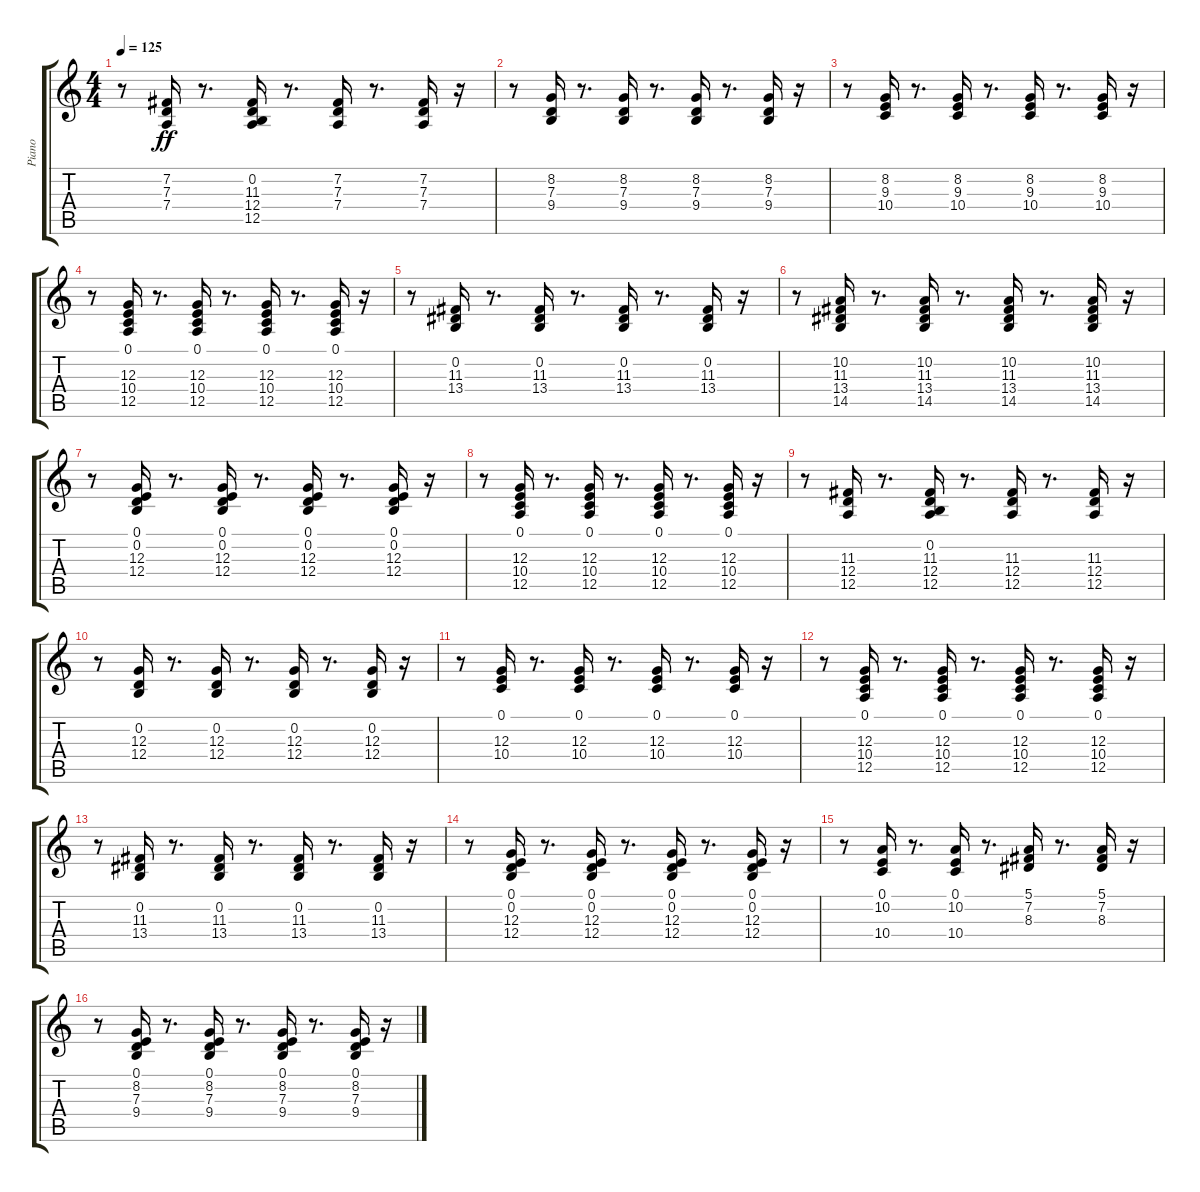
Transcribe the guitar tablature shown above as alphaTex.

\track ("Piano" "Piano") {instrument brightacousticpiano}
\staff {score tabs}
\tuning (E4 B3 G3 D3 A2 E2) {hide}
\ts (4 4)
\tempo 125
\clef g2
\ks c
r.8{dy ff} (7.2 7.3 7.4).16 r.8{d} (0.2 11.3 12.4 12.5).16 r.8{d} (7.2 7.3 7.4).16 r.8{d} (7.2 7.3 7.4).16 r.16 |
r.8 (8.2 7.3 9.4).16 r.8{d} (8.2 7.3 9.4).16 r.8{d} (8.2 7.3 9.4).16 r.8{d} (8.2 7.3 9.4).16 r.16 |
r.8 (8.2 9.3 10.4).16 r.8{d} (8.2 9.3 10.4).16 r.8{d} (8.2 9.3 10.4).16 r.8{d} (8.2 9.3 10.4).16 r.16 |
r.8 (0.1 12.3 10.4 12.5).16 r.8{d} (0.1 12.3 10.4 12.5).16 r.8{d} (0.1 12.3 10.4 12.5).16 r.8{d} (0.1 12.3 10.4 12.5).16 r.16 |
r.8 (0.2 11.3 13.4).16 r.8{d} (0.2 11.3 13.4).16 r.8{d} (0.2 11.3 13.4).16 r.8{d} (0.2 11.3 13.4).16 r.16 |
r.8 (10.2 11.3 13.4 14.5).16 r.8{d} (10.2 11.3 13.4 14.5).16 r.8{d} (10.2 11.3 13.4 14.5).16 r.8{d} (10.2 11.3 13.4 14.5).16 r.16 |
r.8 (0.1 0.2 12.3 12.4).16 r.8{d} (0.1 0.2 12.3 12.4).16 r.8{d} (0.1 0.2 12.3 12.4).16 r.8{d} (0.1 0.2 12.3 12.4).16 r.16 |
r.8 (0.1 12.3 10.4 12.5).16 r.8{d} (0.1 12.3 10.4 12.5).16 r.8{d} (0.1 12.3 10.4 12.5).16 r.8{d} (0.1 12.3 10.4 12.5).16 r.16 |
r.8 (11.3 12.4 12.5).16 r.8{d} (0.2 11.3 12.4 12.5).16 r.8{d} (11.3 12.4 12.5).16 r.8{d} (11.3 12.4 12.5).16 r.16 |
r.8 (0.2 12.3 12.4).16 r.8{d} (0.2 12.3 12.4).16 r.8{d} (0.2 12.3 12.4).16 r.8{d} (0.2 12.3 12.4).16 r.16 |
r.8 (0.1 12.3 10.4).16 r.8{d} (0.1 12.3 10.4).16 r.8{d} (0.1 12.3 10.4).16 r.8{d} (0.1 12.3 10.4).16 r.16 |
r.8 (0.1 12.3 10.4 12.5).16 r.8{d} (0.1 12.3 10.4 12.5).16 r.8{d} (0.1 12.3 10.4 12.5).16 r.8{d} (0.1 12.3 10.4 12.5).16 r.16 |
r.8 (0.2 11.3 13.4).16 r.8{d} (0.2 11.3 13.4).16 r.8{d} (0.2 11.3 13.4).16 r.8{d} (0.2 11.3 13.4).16 r.16 |
r.8 (0.1 0.2 12.3 12.4).16 r.8{d} (0.1 0.2 12.3 12.4).16 r.8{d} (0.1 0.2 12.3 12.4).16 r.8{d} (0.1 0.2 12.3 12.4).16 r.16 |
r.8 (0.1 10.2 10.4).16 r.8{d} (0.1 10.2 10.4).16 r.8{d} (5.1 7.2 8.3).16 r.8{d} (5.1 7.2 8.3).16 r.16 |
r.8 (0.1 8.2 7.3 9.4).16 r.8{d} (0.1 8.2 7.3 9.4).16 r.8{d} (0.1 8.2 7.3 9.4).16 r.8{d} (0.1 8.2 7.3 9.4).16 r.16
